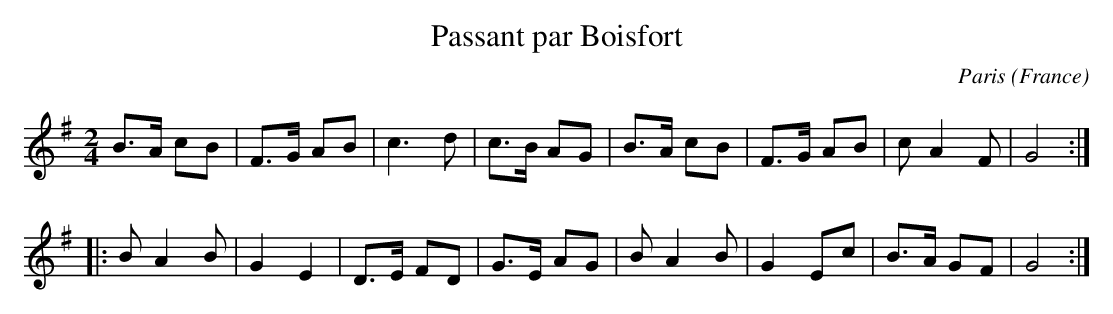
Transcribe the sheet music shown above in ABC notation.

X:1
T:Passant par Boisfort
C:Paris
O:France
M:2/4
L:1/8
K:G major
B3/A/ cB | F3/G/ AB | c3 d | c3/B/ AG | B3/A/ cB | F3/G/ AB | c A2 F | G4 :|
|: B A2 B | G2 E2 | D3/E/ FD | G3/E/ AG | B A2 B | G2 Ec | B3/A/ GF | G4 :|
